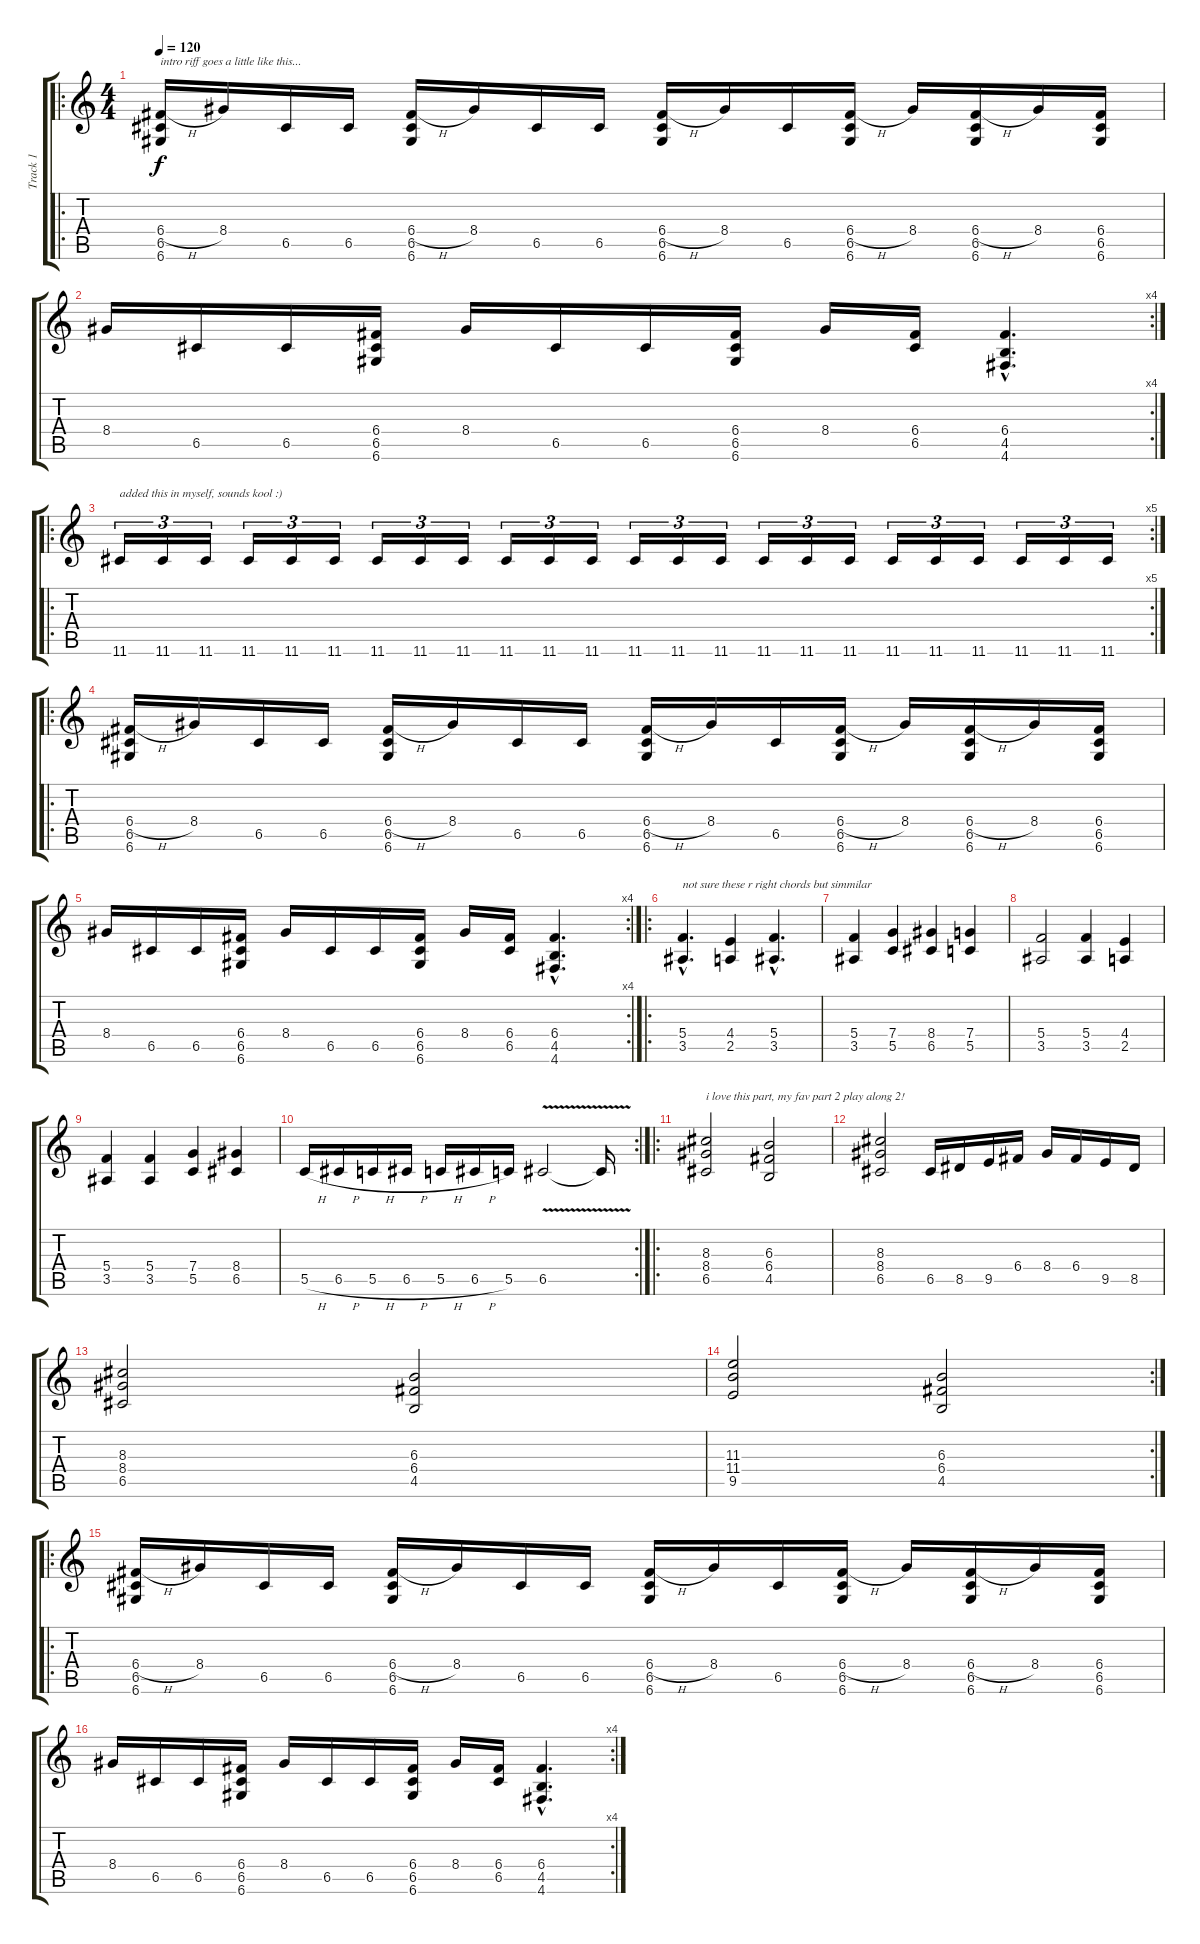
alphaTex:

\track ("Track 1" "Track 1") {instrument distortionguitar}
\staff {score tabs}
\tuning (D4 A3 F3 C3 G2 D2) {hide}
\ro
\ts (4 4)
\tempo 120
\clef g2
\ks c
(6.4{h} 6.5 6.6).16{txt "intro riff goes a little like this..." dy f instrument distortionguitar} 8.4.16 6.5.16 6.5.16 (6.4{h} 6.5 6.6).16 8.4.16 6.5.16 6.5.16 (6.4{h} 6.5 6.6).16 8.4.16 6.5.16 (6.4{h} 6.5 6.6).16 8.4.16 (6.4{h} 6.5 6.6).16 8.4.16 (6.4 6.5 6.6).16 |
\rc 4
8.4.16 6.5.16 6.5.16 (6.4 6.5 6.6).16 8.4.16 6.5.16 6.5.16 (6.4 6.5 6.6).16 8.4.16 (6.4 6.5).16 (6.4{hac} 4.5{hac} 4.6{hac}).4{d} |
\ro
\rc 5
11.6.16{tu (3 2) txt "added this in myself, sounds kool :)"} 11.6.16{tu (3 2)} 11.6.16{tu (3 2)} 11.6.16{tu (3 2)} 11.6.16{tu (3 2)} 11.6.16{tu (3 2)} 11.6.16{tu (3 2)} 11.6.16{tu (3 2)} 11.6.16{tu (3 2)} 11.6.16{tu (3 2)} 11.6.16{tu (3 2)} 11.6.16{tu (3 2)} 11.6.16{tu (3 2)} 11.6.16{tu (3 2)} 11.6.16{tu (3 2)} 11.6.16{tu (3 2)} 11.6.16{tu (3 2)} 11.6.16{tu (3 2)} 11.6.16{tu (3 2)} 11.6.16{tu (3 2)} 11.6.16{tu (3 2)} 11.6.16{tu (3 2)} 11.6.16{tu (3 2)} 11.6.16{tu (3 2)} |
\ro
(6.4{h} 6.5 6.6).16 8.4.16 6.5.16 6.5.16 (6.4{h} 6.5 6.6).16 8.4.16 6.5.16 6.5.16 (6.4{h} 6.5 6.6).16 8.4.16 6.5.16 (6.4{h} 6.5 6.6).16 8.4.16 (6.4{h} 6.5 6.6).16 8.4.16 (6.4 6.5 6.6).16 |
\rc 4
8.4.16 6.5.16 6.5.16 (6.4 6.5 6.6).16 8.4.16 6.5.16 6.5.16 (6.4 6.5 6.6).16 8.4.16 (6.4 6.5).16 (6.4{hac} 4.5{hac} 4.6{hac}).4{d} |
\ro
(5.4{hac} 3.5{hac}).4{d txt "not sure these r right chords but simmilar"} (4.4 2.5).4 (5.4{hac} 3.5{hac}).4{d} |
(5.4 3.5).4 (7.4 5.5).4 (8.4 6.5).4 (7.4 5.5).4 |
(5.4 3.5).2 (5.4 3.5).4 (4.4 2.5).4 |
(5.4 3.5).4 (5.4 3.5).4 (7.4 5.5).4 (8.4 6.5).4 |
\rc 2
5.5{h}.16 6.5{h}.16 5.5{h}.16 6.5{h}.16 5.5{h}.16 6.5{h}.16 5.5.16 6.5{v}.2 6.5{t}.16 |
\ro
(8.3 8.4 6.5).2{txt "i love this part, my fav part 2 play along 2!"} (6.3 6.4 4.5).2 |
(8.3 8.4 6.5).2 6.5.16 8.5.16 9.5.16 6.4.16 8.4.16 6.4.16 9.5.16 8.5.16 |
(8.3 8.4 6.5).2 (6.3 6.4 4.5).2 |
\rc 2
(11.3 11.4 9.5).2 (6.3 6.4 4.5).2 |
\ro
(6.4{h} 6.5 6.6).16 8.4.16 6.5.16 6.5.16 (6.4{h} 6.5 6.6).16 8.4.16 6.5.16 6.5.16 (6.4{h} 6.5 6.6).16 8.4.16 6.5.16 (6.4{h} 6.5 6.6).16 8.4.16 (6.4{h} 6.5 6.6).16 8.4.16 (6.4 6.5 6.6).16 |
\rc 4
8.4.16 6.5.16 6.5.16 (6.4 6.5 6.6).16 8.4.16 6.5.16 6.5.16 (6.4 6.5 6.6).16 8.4.16 (6.4 6.5).16 (6.4{hac} 4.5{hac} 4.6{hac}).4{d}
